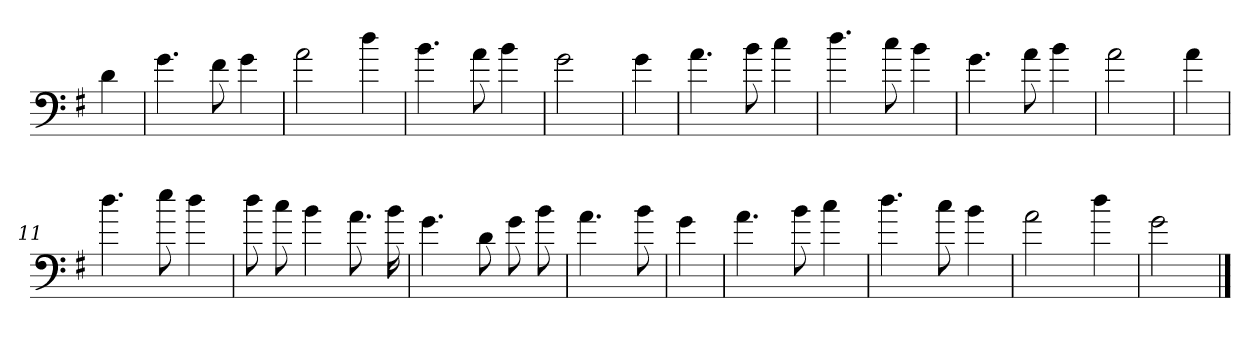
**kern
*part1
*staff1
*clefF4
*k[f#]
*G:
=
4d
=1
4.g
8f#
4g
=2
2a
4dd
=3
4.b
8a
4b
=4
2g
=5
4g
=6
4.a
8b
4cc
=7
4.dd
8cc
4b
=8
4.g
8a
4b
=9
2a
=10
4a
=11
4.dd
8ee
4dd
=12
8dd
8cc
4b
8.a
16b
=13
4.g
8d
8g
8b
=14
4.a
8b
=15
4g
=16
4.a
8b
4cc
=17
4.dd
8cc
4b
=18
2a
4dd
=19
2g
==
*-
